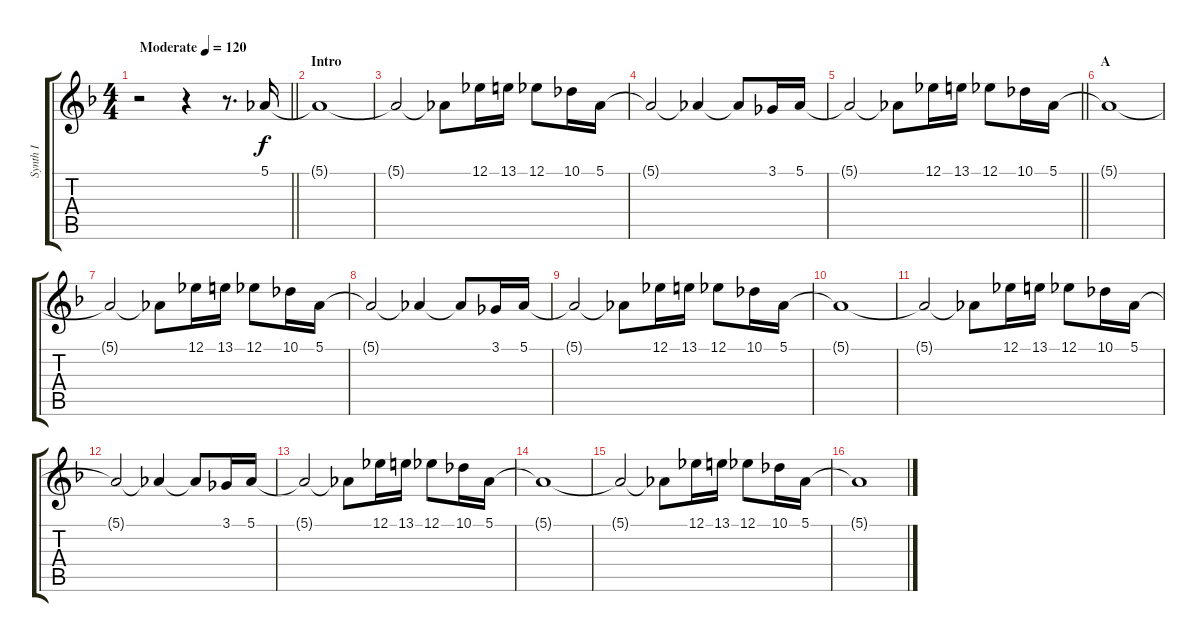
\track ("Synth I" "Synth I") {instrument lead6voice}
\staff {score tabs}
\tuning (Eb4 Bb3 Gb3 Db3 Ab2 Eb2) {hide}
\ts (4 4)
\tempo (120 "Moderate")
\clef g2
\barLineRight lightlight
\ks f
r.2{dy f instrument lead6voice} r.4 r.8{d} 5.1.16 |
\section ("" "Intro")
5.1{t}.1 |
5.1{t}.2 5.1{t}.8 12.1.16 13.1.16 12.1.8 10.1.16 5.1.16 |
5.1{t}.2 5.1{t}.4 5.1{t}.8 3.1.16 5.1.16 |
\barLineRight lightlight
5.1{t}.2 5.1{t}.8 12.1.16 13.1.16 12.1.8 10.1.16 5.1.16 |
\section ("" "A")
5.1{t}.1 |
5.1{t}.2 5.1{t}.8 12.1.16 13.1.16 12.1.8 10.1.16 5.1.16 |
5.1{t}.2 5.1{t}.4 5.1{t}.8 3.1.16 5.1.16 |
5.1{t}.2 5.1{t}.8 12.1.16 13.1.16 12.1.8 10.1.16 5.1.16 |
5.1{t}.1 |
5.1{t}.2 5.1{t}.8 12.1.16 13.1.16 12.1.8 10.1.16 5.1.16 |
5.1{t}.2 5.1{t}.4 5.1{t}.8 3.1.16 5.1.16 |
5.1{t}.2 5.1{t}.8 12.1.16 13.1.16 12.1.8 10.1.16 5.1.16 |
5.1{t}.1 |
5.1{t}.2 5.1{t}.8 12.1.16 13.1.16 12.1.8 10.1.16 5.1.16 |
5.1{t}.1
